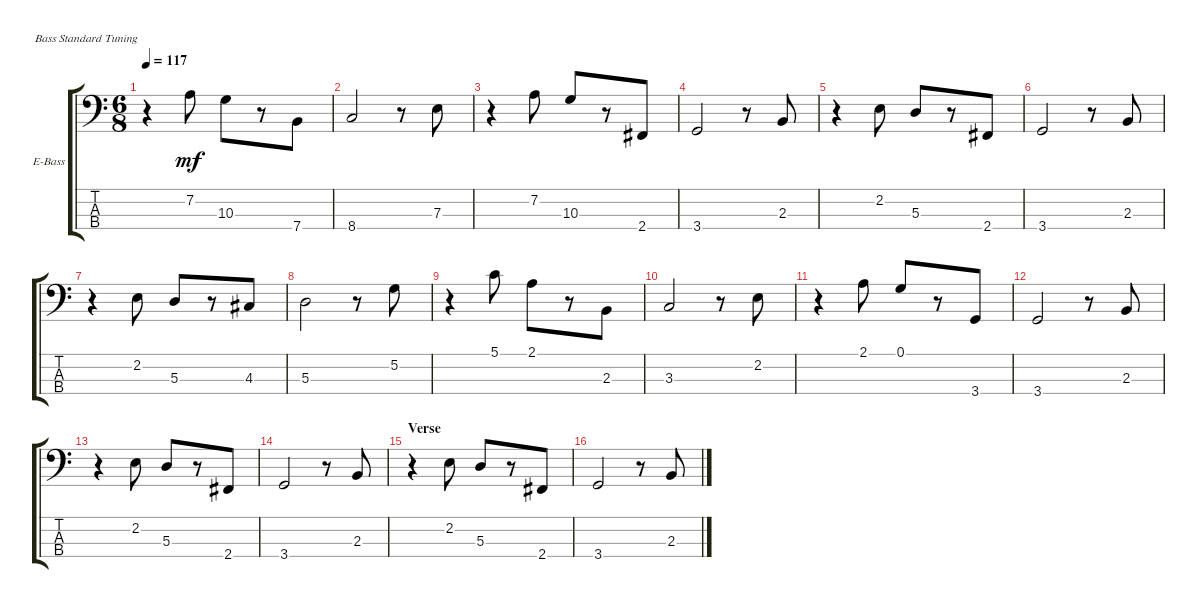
\defaultSystemsLayout 4
\bracketExtendMode groupsimilarinstruments
\firstSystemTrackNameOrientation horizontal
\otherSystemsTrackNameOrientation horizontal
\track ("Electric Bass" "E-Bass") {instrument electricbassfinger}
\staff {score tabs}
\tuning (G2 D2 A1 E1)
\ts (6 8)
\tempo 117
\clef f4
\ks c
r.4{dy mf} 7.2.8 10.3.8 r.8 7.4.8 |
8.4.2 r.8 7.3.8 |
r.4 7.2.8 10.3.8 r.8 2.4.8 |
3.4.2 r.8 2.3.8 |
r.4 2.2.8 5.3.8 r.8 2.4.8 |
3.4.2 r.8 2.3.8 |
r.4 2.2.8 5.3.8 r.8 4.3.8 |
5.3.2 r.8 5.2.8 |
r.4 5.1.8 2.1.8 r.8 2.3.8 |
3.3.2 r.8 2.2.8 |
r.4 2.1.8 0.1.8 r.8 3.4.8 |
3.4.2 r.8 2.3.8 |
r.4 2.2.8 5.3.8 r.8 2.4.8 |
3.4.2 r.8 2.3.8 |
\section ("" "Verse")
r.4 2.2.8 5.3.8 r.8 2.4.8 |
3.4.2 r.8 2.3.8
